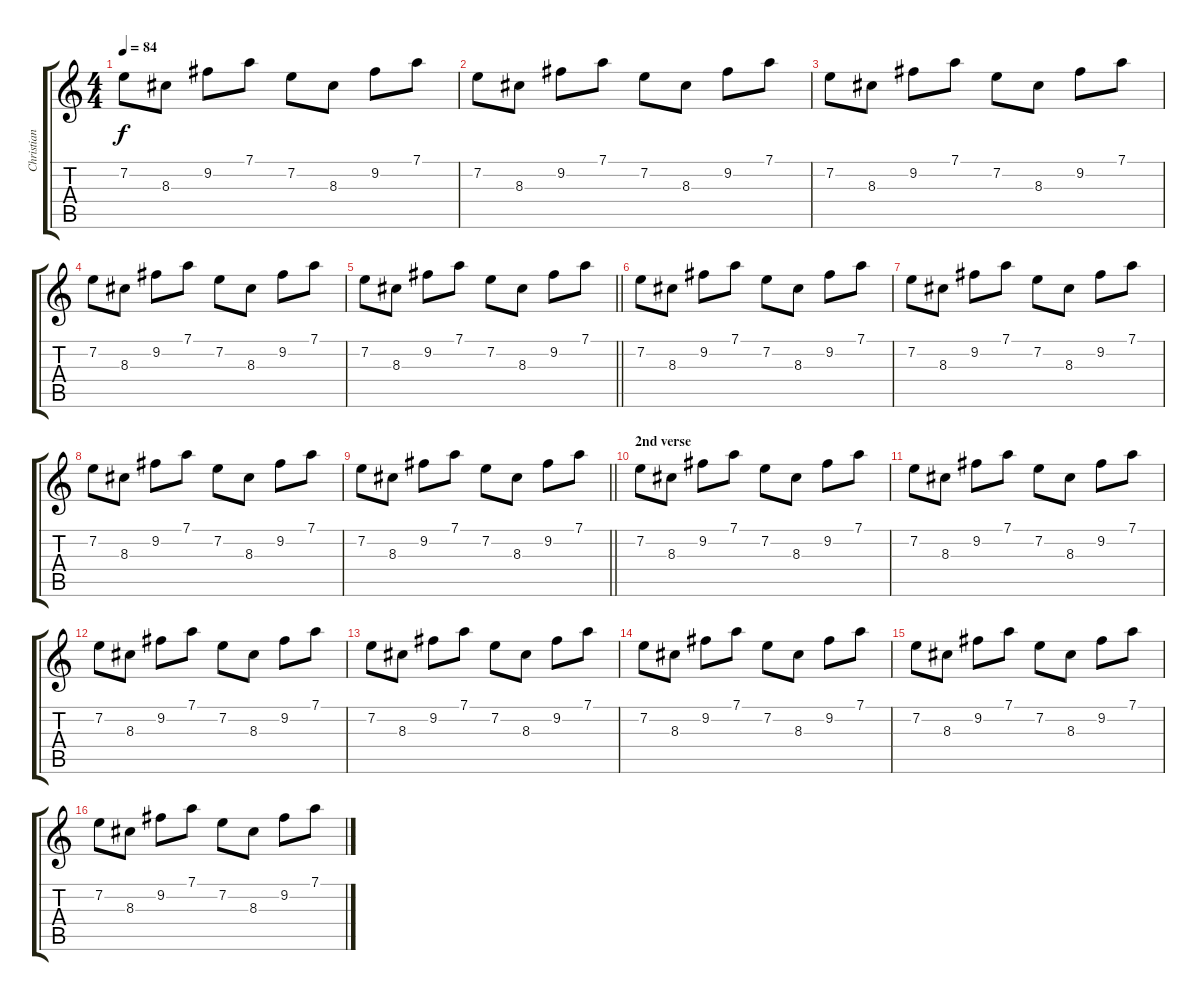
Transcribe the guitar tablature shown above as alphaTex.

\track ("Christian" "Christian") {instrument acousticguitarsteel}
\staff {score tabs}
\tuning (D4 A3 F3 C3 G2 D2) {hide}
\ts (4 4)
\tempo 84
\clef g2
\ks c
7.2.8{dy f} 8.3.8 9.2.8 7.1.8 7.2.8 8.3.8 9.2.8 7.1.8 |
7.2.8 8.3.8 9.2.8 7.1.8 7.2.8 8.3.8 9.2.8 7.1.8 |
7.2.8 8.3.8 9.2.8 7.1.8 7.2.8 8.3.8 9.2.8 7.1.8 |
7.2.8 8.3.8 9.2.8 7.1.8 7.2.8 8.3.8 9.2.8 7.1.8 |
\barLineRight lightlight
7.2.8 8.3.8 9.2.8 7.1.8 7.2.8 8.3.8 9.2.8 7.1.8 |
\section ("" "")
7.2.8 8.3.8 9.2.8 7.1.8 7.2.8 8.3.8 9.2.8 7.1.8 |
7.2.8 8.3.8 9.2.8 7.1.8 7.2.8 8.3.8 9.2.8 7.1.8 |
7.2.8 8.3.8 9.2.8 7.1.8 7.2.8 8.3.8 9.2.8 7.1.8 |
\barLineRight lightlight
7.2.8 8.3.8 9.2.8 7.1.8 7.2.8 8.3.8 9.2.8 7.1.8 |
\section ("" "2nd verse")
7.2.8 8.3.8 9.2.8 7.1.8 7.2.8 8.3.8 9.2.8 7.1.8 |
7.2.8 8.3.8 9.2.8 7.1.8 7.2.8 8.3.8 9.2.8 7.1.8 |
7.2.8 8.3.8 9.2.8 7.1.8 7.2.8 8.3.8 9.2.8 7.1.8 |
7.2.8 8.3.8 9.2.8 7.1.8 7.2.8 8.3.8 9.2.8 7.1.8 |
7.2.8 8.3.8 9.2.8 7.1.8 7.2.8 8.3.8 9.2.8 7.1.8 |
7.2.8 8.3.8 9.2.8 7.1.8 7.2.8 8.3.8 9.2.8 7.1.8 |
7.2.8 8.3.8 9.2.8 7.1.8 7.2.8 8.3.8 9.2.8 7.1.8
